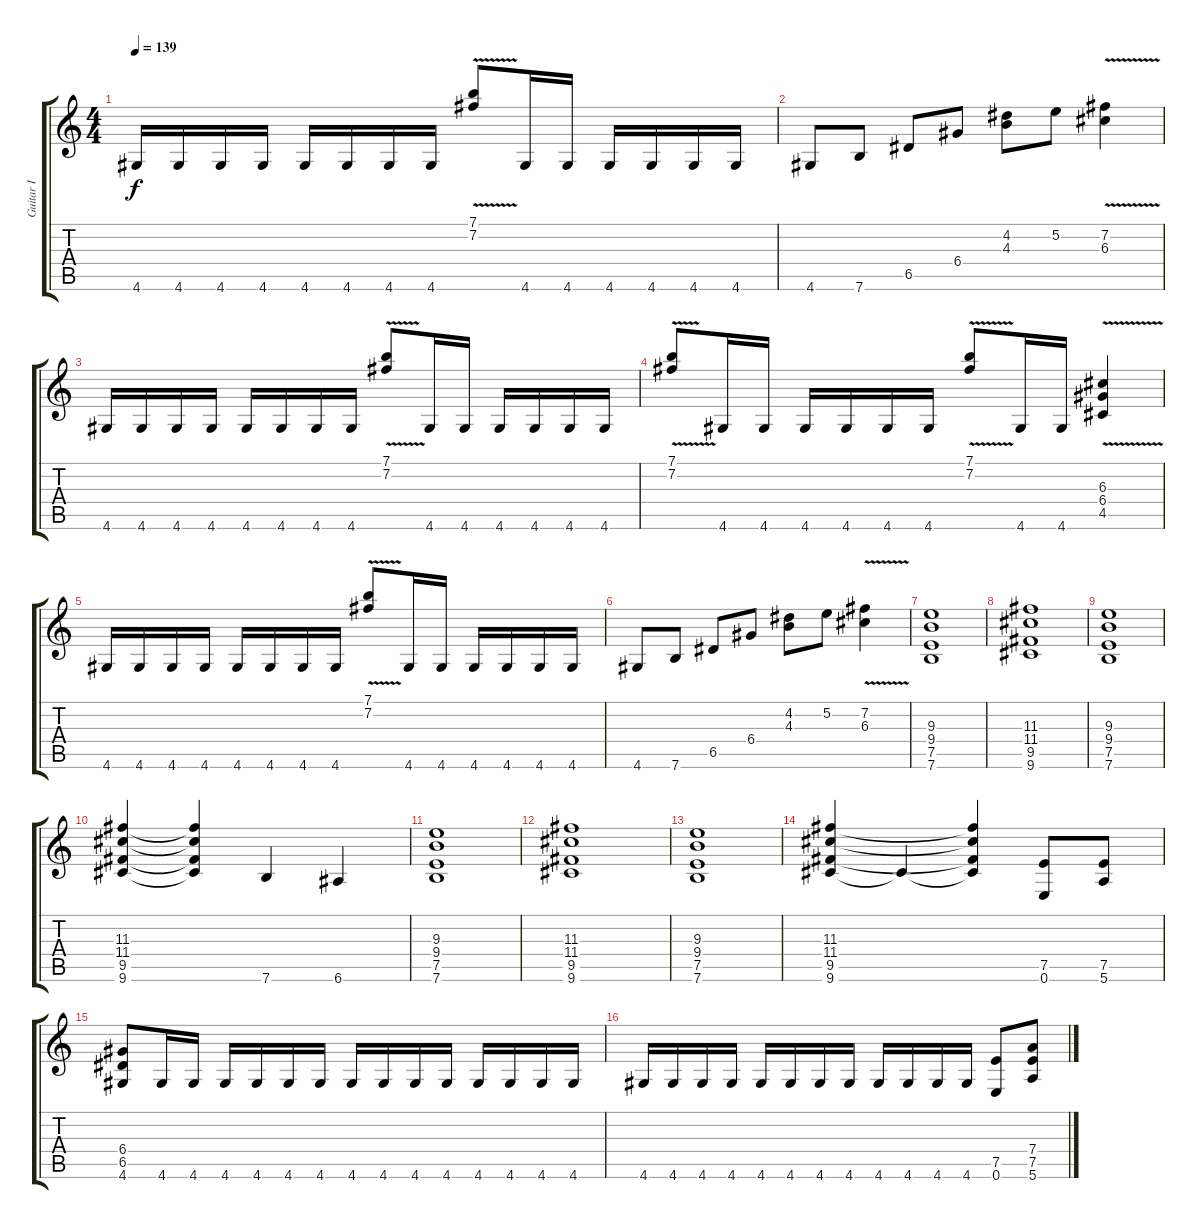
\track ("Guitar I" "Guitar I") {instrument overdrivenguitar}
\staff {score tabs}
\tuning (E4 B3 G3 D3 A2 E2) {hide}
\ts (4 4)
\tempo 139
\clef g2
\ks c
4.6.16{dy f} 4.6.16 4.6.16 4.6.16 4.6.16 4.6.16 4.6.16 4.6.16 (7.1{v} 7.2{v}).8 4.6.16 4.6.16 4.6.16 4.6.16 4.6.16 4.6.16 |
4.6.8 7.6.8 6.5.8 6.4.8 (4.2 4.3).8 5.2.8 (7.2{v} 6.3{v}).4 |
4.6.16 4.6.16 4.6.16 4.6.16 4.6.16 4.6.16 4.6.16 4.6.16 (7.1{v} 7.2{v}).8 4.6.16 4.6.16 4.6.16 4.6.16 4.6.16 4.6.16 |
(7.1{v} 7.2{v}).8 4.6.16 4.6.16 4.6.16 4.6.16 4.6.16 4.6.16 (7.1{v} 7.2{v}).8 4.6.16 4.6.16 (6.3{v} 6.4{v} 4.5{v}).4 |
4.6.16 4.6.16 4.6.16 4.6.16 4.6.16 4.6.16 4.6.16 4.6.16 (7.1{v} 7.2{v}).8 4.6.16 4.6.16 4.6.16 4.6.16 4.6.16 4.6.16 |
4.6.8 7.6.8 6.5.8 6.4.8 (4.2 4.3).8 5.2.8 (7.2{v} 6.3{v}).4 |
(9.3 9.4 7.5 7.6).1 |
(11.3 11.4 9.5 9.6).1 |
(9.3 9.4 7.5 7.6).1 |
(11.3 11.4 9.5 9.6).4 (11.3{t} 11.4{t} 9.5{t} 9.6{t}).4 7.6.4 6.6.4 |
(9.3 9.4 7.5 7.6).1 |
(11.3 11.4 9.5 9.6).1 |
(9.3 9.4 7.5 7.6).1 |
(11.3 11.4 9.5 9.6).4 9.6{t}.4 (11.3{t} 11.4{t} 9.5{t} 9.6{t}).4 (7.5 0.6).8 (7.5 5.6).8 |
(6.4 6.5 4.6).8 4.6.16 4.6.16 4.6.16 4.6.16 4.6.16 4.6.16 4.6.16 4.6.16 4.6.16 4.6.16 4.6.16 4.6.16 4.6.16 4.6.16 |
4.6.16 4.6.16 4.6.16 4.6.16 4.6.16 4.6.16 4.6.16 4.6.16 4.6.16 4.6.16 4.6.16 4.6.16 (7.5 0.6).8 (7.4 7.5 5.6).8
